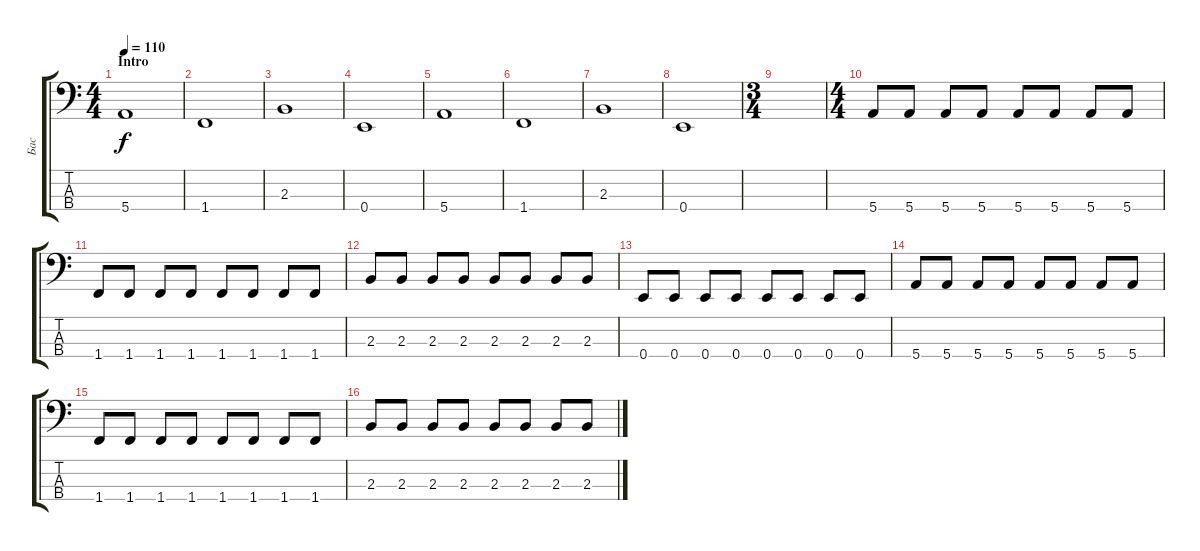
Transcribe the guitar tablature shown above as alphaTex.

\track ("Бас" "Бас") {instrument electricbassfinger}
\staff {score tabs}
\tuning (G2 D2 A1 E1) {hide}
\ts (4 4)
\section ("" "Intro")
\tempo 110
\clef f4
\ks c
5.4.1{dy f instrument electricbassfinger} |
1.4.1 |
2.3.1 |
0.4.1 |
5.4.1 |
1.4.1 |
2.3.1 |
0.4.1 |
\ts (3 4)
|
\ts (4 4)
5.4.8 5.4.8 5.4.8 5.4.8 5.4.8 5.4.8 5.4.8 5.4.8 |
1.4.8 1.4.8 1.4.8 1.4.8 1.4.8 1.4.8 1.4.8 1.4.8 |
2.3.8 2.3.8 2.3.8 2.3.8 2.3.8 2.3.8 2.3.8 2.3.8 |
0.4.8 0.4.8 0.4.8 0.4.8 0.4.8 0.4.8 0.4.8 0.4.8 |
5.4.8 5.4.8 5.4.8 5.4.8 5.4.8 5.4.8 5.4.8 5.4.8 |
1.4.8 1.4.8 1.4.8 1.4.8 1.4.8 1.4.8 1.4.8 1.4.8 |
2.3.8 2.3.8 2.3.8 2.3.8 2.3.8 2.3.8 2.3.8 2.3.8
